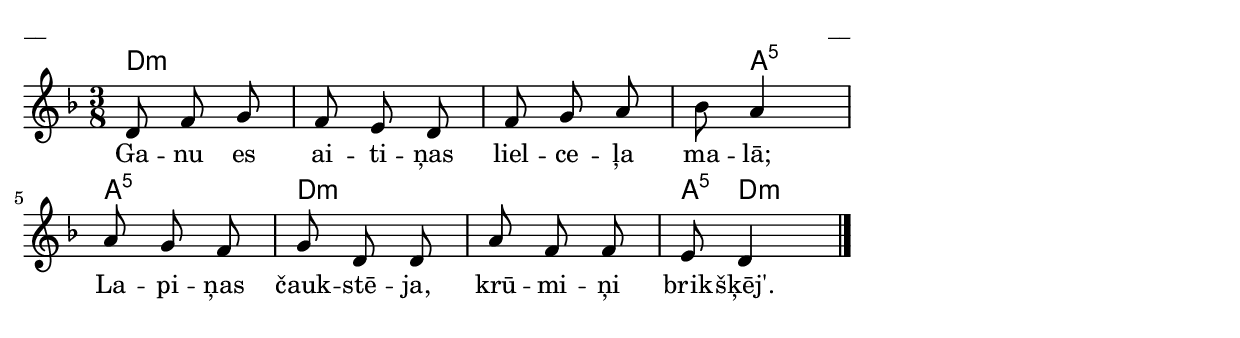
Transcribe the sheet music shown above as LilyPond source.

\version "2.13.16"
%\header {
%    title = "Ganu es aitiņas"
%}
%#(set-global-staff-size 18)
\paper {
line-width = 14\cm
left-margin = 0.4\cm
between-system-padding = 0.1\cm
between-system-space = 0.1\cm
}
\layout {
indent = #0
ragged-last = ##f
}

chordsA = \chordmode {
\time 3/8
d4.:m | d4.:m | d4.:m | d8:m a4:5 | 
a4.:5 | d4.:m | d4.:m | a8:5 d4:m | 
}


voiceA = \relative c' {
\clef "treble"
\key d \minor
\time 3/8
d8 f g | f8 e d | f8 g a | bes8 a4 |
a8 g f | g8 d d | a'8 f f | e d4
\bar "|."
} 

lyricA = \lyricmode {
Ga -- nu es ai -- ti -- ņas liel -- ce -- ļa ma -- lā; 
La -- pi -- ņas čauk -- stē -- ja, krū -- mi -- ņi brik -- šķēj'.
}

fullScore = <<
\new ChordNames { 
\set chordChanges = ##t
\chordsA 
}
\new Staff {
<<
\new Voice = "voiceA" { \oneVoice \autoBeamOff \voiceA }
\lyricsto "voiceA" \new Lyrics \lyricA
>>
}
>>

\score {
\fullScore
\header { piece = "__" opus = "__" }
}
\markup { \with-color #(x11-color 'white) \sans \smaller "__" }
\score {
\unfoldRepeats
\fullScore
\midi {
\context { \Staff \remove "Staff_performer" }
\context { \Voice \consists "Staff_performer" }
}
}



